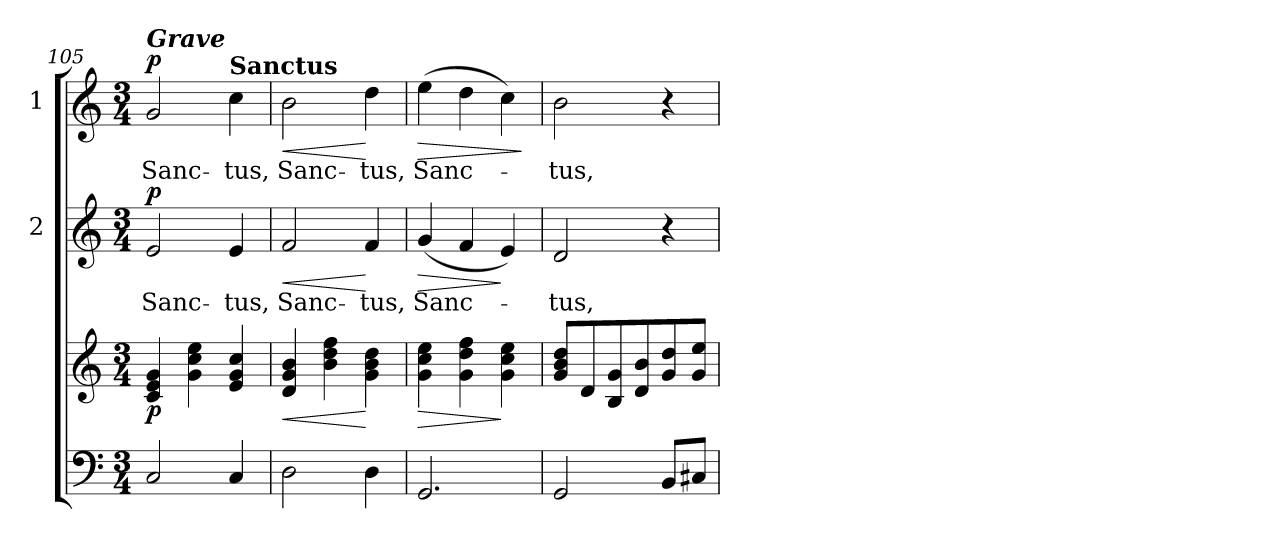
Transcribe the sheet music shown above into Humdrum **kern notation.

**kern	**kern	**dynam	**kern	**text	**dynam	**kern	**text	**dynam
*part3	*part3	*part3	*part2	*part2	*part2	*part1	*part1	*part1
*staff4	*staff3	*staff3/4	*staff2	*staff2	*staff2	*staff1	*staff1	*staff1
*	*	*	*I"2	*	*	*I"1	*	*
!!LO:PB:g=z
*clefF4	*clefG2	*	*clefG2	*	*	*clefG2	*	*
*	*	*	*ITrd7c12	*	*	*ITrd7c12	*	*
*k[]	*k[]	*	*k[]	*	*	*k[]	*	*
*C:	*C:	*	*C:	*	*	*C:	*	*
*M3/4	*M3/4	*	*M3/4	*	*	*M3/4	*	*
=105	=105	=105	=105	=105	=105	=105	=105	=105
!	!	!	!	!	!	!LO:TX:a:Bi:t=Grave	!	!
!	!	!LO:DY:b	!	!LO:LY:b	!LO:DY:a	!	!LO:LY:b	!LO:DY:b
2C/	4c/ 4e/ 4g/	p	2E/	Sanc-	p	2G/	Sanc-	p
.	4g\ 4cc\ 4ee\	.	.	.	.	.	.	.
!	!	!	!	!	!	!LO:TX:a:B:t=Sanctus	!	!
!	!	!	!	!LO:LY:b	!	!	!LO:LY:b	!
4C/	4e/ 4g/ 4cc/	.	4E/	-tus,	.	4c\	-tus,	.
=106	=106	=106	=106	=106	=106	=106	=106	=106
!	!	!LO:HP:b	!	!LO:LY:b	!LO:HP:b	!	!LO:LY:b	!LO:HP:b
2D\	4d/ 4g/ 4b/	<	2F/	Sanc-	<	2B\	Sanc-	<
.	4b\ 4dd\ 4ff\	.	.	.	.	.	.	.
!	!	!	!	!LO:LY:b	!	!	!LO:LY:b	!
4D\	4g\ 4b\ 4dd\	[	4F/	-tus,	[	4d\	-tus,	[
=107	=107	=107	=107	=107	=107	=107	=107	=107
!	!	!LO:HP:b	!	!LO:LY:b	!LO:HP:b	!	!LO:LY:b	!LO:HP:b
2.GG/	4g\ 4cc\ 4ee\	>	(<4G/	Sanc-	>	(>4e\	Sanc-	>
.	4g\ 4dd\ 4ff\	.	4F/	.	.	4d\	.	.
.	4g\ 4cc\ 4ee\	]	4E/)	.	]	4c\)	.	.
.	.	.	.	.	.	.	.	]
=108	=108	=108	=108	=108	=108	=108	=108	=108
!	!	!	!	!LO:LY:b	!	!	!LO:LY:b	!
2GG/	8g/ 8b/ 8dd/L	.	2D/	-tus,	.	2B\	-tus,	.
.	8d/	.	.	.	.	.	.	.
.	8B/ 8g/	.	.	.	.	.	.	.
.	8d/ 8b/	.	.	.	.	.	.	.
8BB/L	8g/ 8dd/	.	4r	.	.	4r	.	.
8C#X/J	8g/ 8ee/J	.	.	.	.	.	.	.
=	=	=	=	=	=	=	=	=
*-	*-	*-	*-	*-	*-	*-	*-	*-
